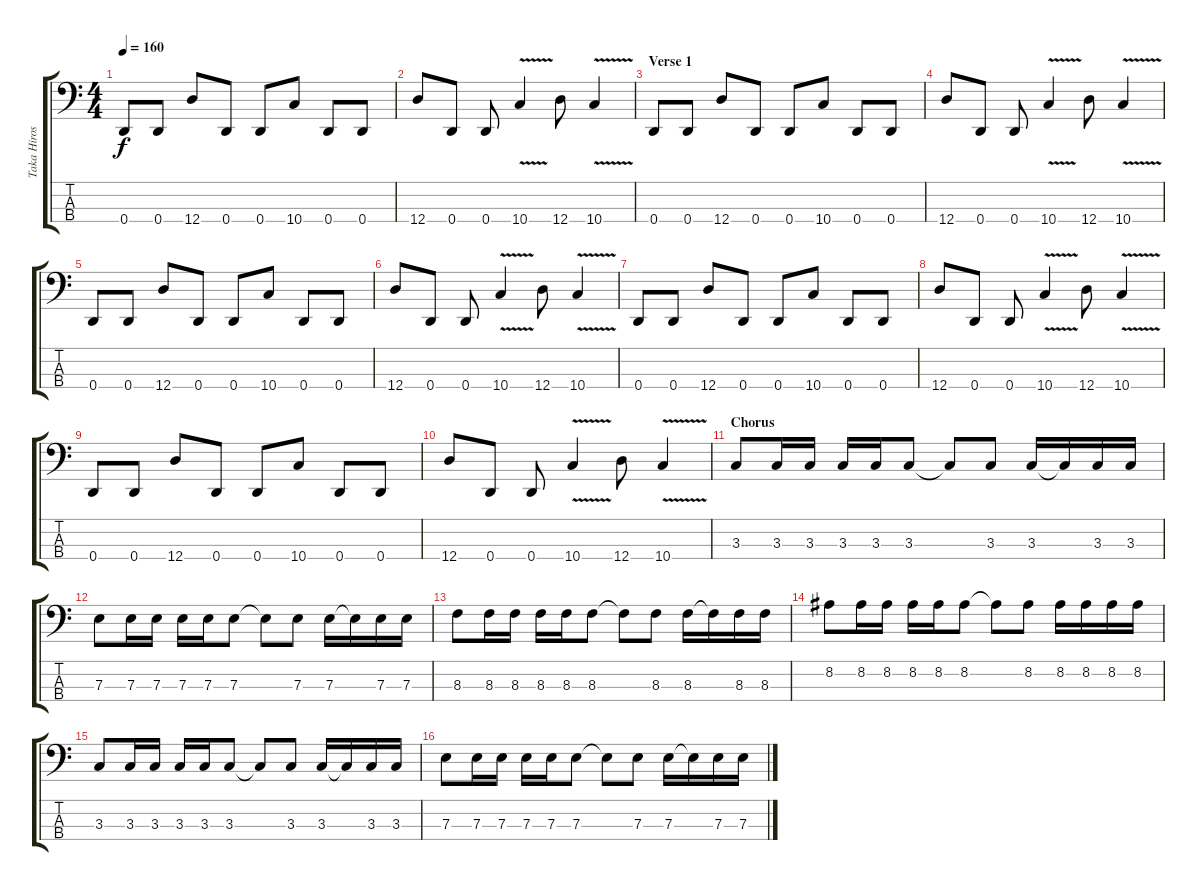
\track ("Taka Hirose (Bass)" "Taka Hiros") {instrument electricbasspick}
\staff {score tabs}
\tuning (G2 D2 A1 D1) {hide}
\ts (4 4)
\tempo 160
\clef f4
\ks c
0.4.8{dy f} 0.4.8 12.4.8 0.4.8 0.4.8 10.4.8 0.4.8 0.4.8 |
12.4.8 0.4.8 0.4.8 10.4{v}.4 12.4.8 10.4{v}.4 |
\section ("" "Verse 1")
0.4.8 0.4.8 12.4.8 0.4.8 0.4.8 10.4.8 0.4.8 0.4.8 |
12.4.8 0.4.8 0.4.8 10.4{v}.4 12.4.8 10.4{v}.4 |
0.4.8 0.4.8 12.4.8 0.4.8 0.4.8 10.4.8 0.4.8 0.4.8 |
12.4.8 0.4.8 0.4.8 10.4{v}.4 12.4.8 10.4{v}.4 |
0.4.8 0.4.8 12.4.8 0.4.8 0.4.8 10.4.8 0.4.8 0.4.8 |
12.4.8 0.4.8 0.4.8 10.4{v}.4 12.4.8 10.4{v}.4 |
0.4.8 0.4.8 12.4.8 0.4.8 0.4.8 10.4.8 0.4.8 0.4.8 |
12.4.8 0.4.8 0.4.8 10.4{v}.4 12.4.8 10.4{v}.4 |
\section ("" "Chorus")
3.3.8 3.3.16 3.3.16 3.3.16 3.3.16 3.3.8 3.3{t}.8 3.3.8 3.3.16 3.3{t}.16 3.3.16 3.3.16 |
7.3.8 7.3.16 7.3.16 7.3.16 7.3.16 7.3.8 7.3{t}.8 7.3.8 7.3.16 7.3{t}.16 7.3.16 7.3.16 |
8.3.8 8.3.16 8.3.16 8.3.16 8.3.16 8.3.8 8.3{t}.8 8.3.8 8.3.16 8.3{t}.16 8.3.16 8.3.16 |
8.2.8 8.2.16 8.2.16 8.2.16 8.2.16 8.2.8 8.2{t}.8 8.2.8 8.2.16 8.2.16 8.2.16 8.2.16 |
3.3.8 3.3.16 3.3.16 3.3.16 3.3.16 3.3.8 3.3{t}.8 3.3.8 3.3.16 3.3{t}.16 3.3.16 3.3.16 |
7.3.8 7.3.16 7.3.16 7.3.16 7.3.16 7.3.8 7.3{t}.8 7.3.8 7.3.16 7.3{t}.16 7.3.16 7.3.16
